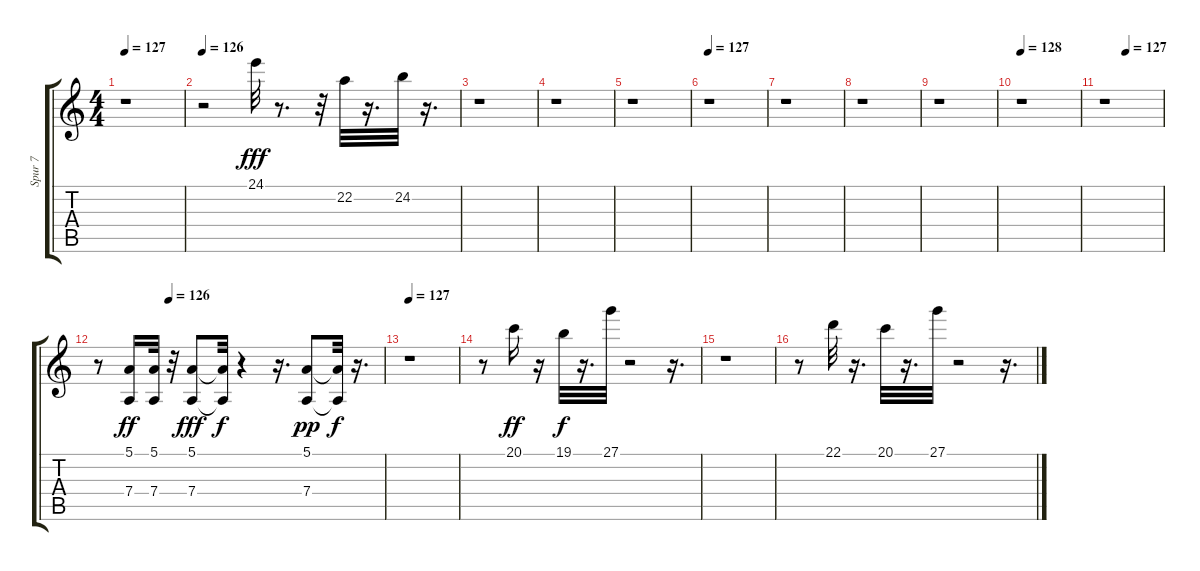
\track ("Spur 7" "Spur 7") {instrument pad5bowed}
\staff {score tabs}
\tuning (E4 B3 G3 D3 A2 E2) {hide}
\ts (4 4)
\tempo 127
\clef g2
\ks c
r.1{dy f} |
\tempo 126
r.2 24.1.32{dy fff volume 14 instrument synthbass1} r.8{d} r.32 22.2.32 r.16{d} 24.2.32 r.16{d} |
r.1 |
r.1 |
r.1 |
\tempo 127
r.1 |
r.1 |
r.1 |
r.1 |
\tempo 128
r.1 |
\tempo (127 0.375)
r.1 |
\tempo (126 0.25)
r.8 (5.1 7.4).16{dy ff volume 13 instrument electricguitarjazz} (5.1 7.4).32 r.32 (5.1 7.4).8{dy fff} (5.1{t} 7.4{t}).32{dy f} r.4 r.16{d} (5.1 7.4).8{dy pp} (5.1{t} 7.4{t}).32{dy f} r.16{d} |
\tempo 127
r.1 |
r.8 20.1.16{dy ff volume 10 balance 0} r.16 19.1.32{dy f} r.16{d} 27.1.32 r.2 r.16{d} |
r.1 |
r.8 22.1.32 r.16{d} 20.1.32 r.16{d} 27.1.32 r.2 r.16{d}
